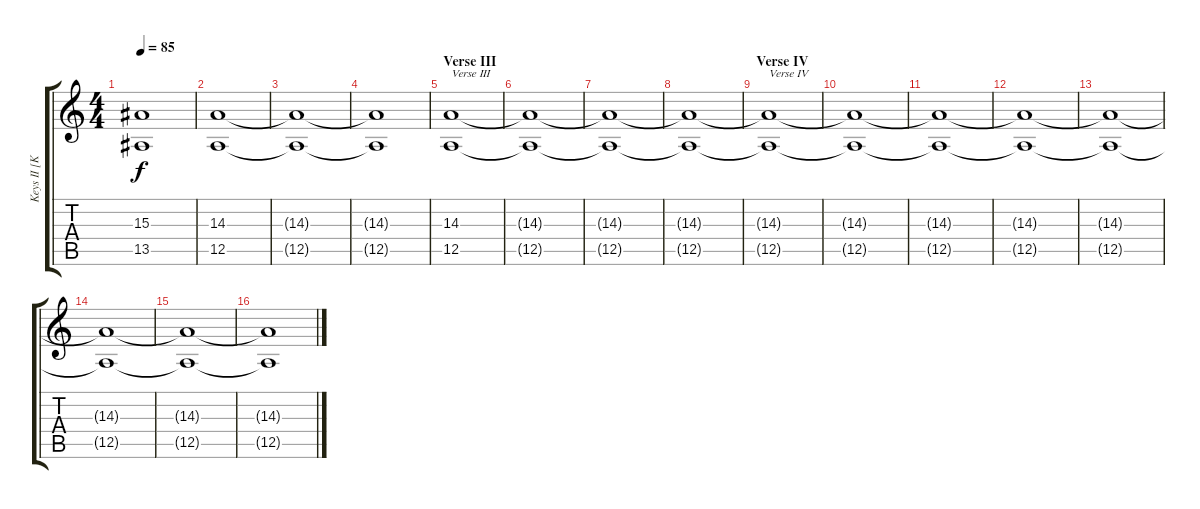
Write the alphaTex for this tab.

\track ("Keys II [Kirkesola]" "Keys II [K") {instrument stringensemble1}
\staff {score tabs}
\tuning (E4 B3 G3 D3 A2 D2) {hide}
\ts (4 4)
\tempo 85
\clef g2
\ks c
(15.3 13.5).1{dy f} |
(14.3 12.5).1 |
(14.3{t} 12.5{t}).1 |
(14.3{t} 12.5{t}).1 |
\section ("" "Verse III")
(14.3 12.5).1{txt "Verse III"} |
(14.3{t} 12.5{t}).1 |
(14.3{t} 12.5{t}).1 |
(14.3{t} 12.5{t}).1 |
\section ("" "Verse IV")
(14.3{t} 12.5{t}).1{txt "Verse IV"} |
(14.3{t} 12.5{t}).1 |
(14.3{t} 12.5{t}).1 |
(14.3{t} 12.5{t}).1 |
(14.3{t} 12.5{t}).1 |
(14.3{t} 12.5{t}).1 |
(14.3{t} 12.5{t}).1 |
(14.3{t} 12.5{t}).1
